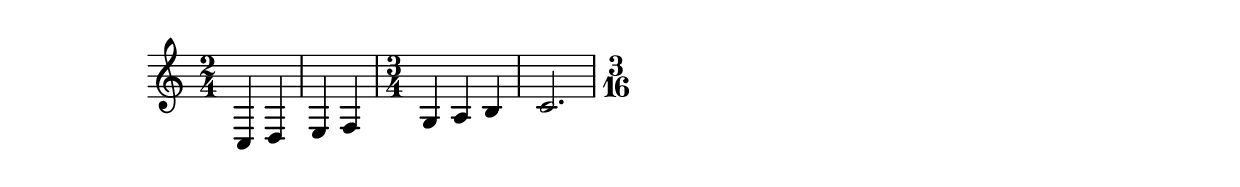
\version "2.18.2"
\book {
  \header {
  }

  \bookpart {
    <<
    \new Staff = Staff \with { }
    \context Staff = Staff {
      \relative c {
        \time 2/4
        c4 d e f \time 3/4 g a b c2. \time 3/16
      }
    }
    >>
  }
}
